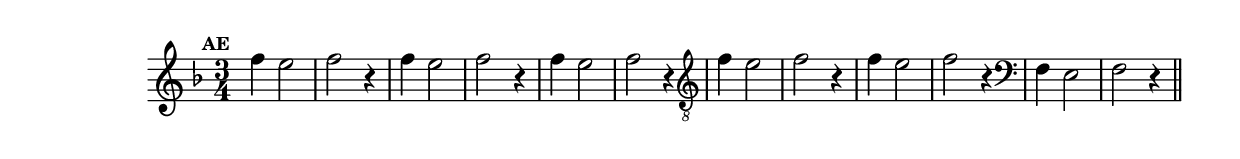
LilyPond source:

%% -*- coding: utf-8 -*-
\version "2.14.1"

%% \header { texidoc="Perguntas e Respostas"}

\relative c'' {

  \override Staff.TimeSignature #'style = #'()
  \time 3/4 
  \override Score.BarNumber #'transparent = ##t
  \override Score.RehearsalMark #'font-size = #-2
  \override Score.BarNumber #'transparent = ##t
  \set Score.markFormatter = #format-mark-numbers
  \key d \minor

  \mark 30

  %% CAVAQUINHO - BANJO
  \tag #'cv {
    f4 e2 | f r4 
  }

  %% BANDOLIM
  \tag #'bd {
    f4 e2 | f r4 
  }

  %% VIOLA
  \tag #'va {
    f4 e2 | f r4 
  }

  %% VIOLÃO TENOR
  \tag #'vt {
    \clef "G_8"
    f,4 e2 | f r4 
  }

  %% VIOLÃO
  \tag #'vi {
    \clef "G_8"
    f4 e2 | f r4 
  }

  %% BAIXO - BAIXOLÃO
  \tag #'bx {
    \clef bass
    f,4 e2 | f r4 
  }


  %% END DOCUMENT
  \bar "||"
}
